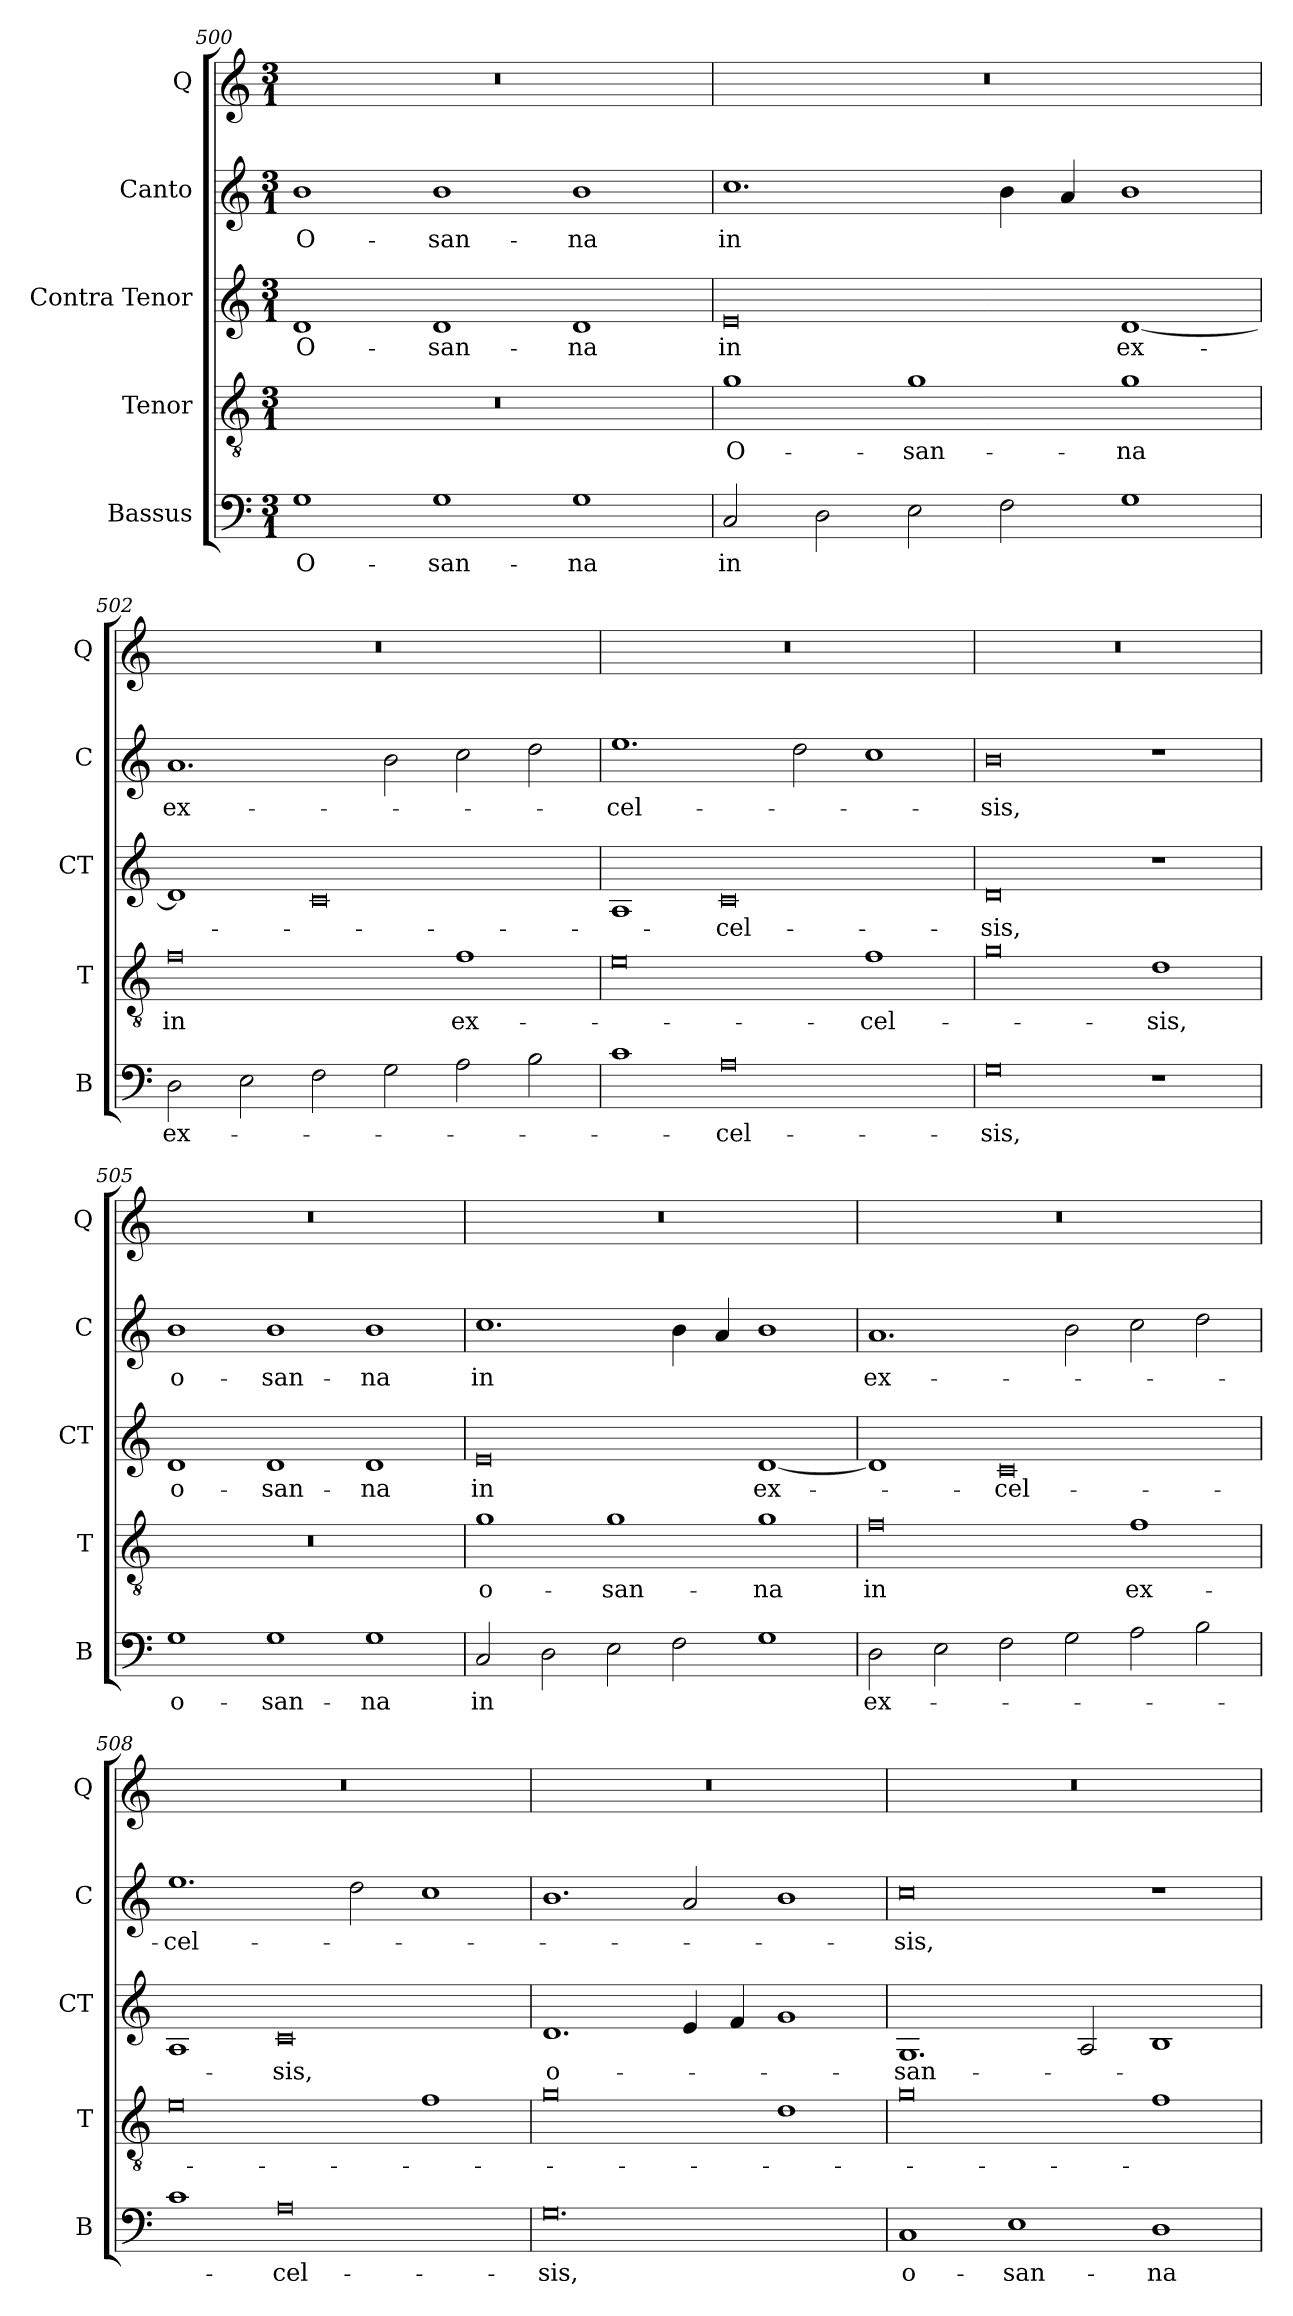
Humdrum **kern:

**kern	**text	**kern	**text	**kern	**text	**kern	**text	**kern
*part5	*part5	*part4	*part4	*part3	*part3	*part2	*part2	*part1
*staff5	*staff5	*staff4	*staff4	*staff3	*staff3	*staff2	*staff2	*staff1
*I"Bassus	*	*I"Tenor	*	*I"Contra Tenor	*	*I"Canto	*	*I"Q
*I'B	*	*I'T	*	*I'CT	*	*I'C	*	*I'Q
!!LO:PB:g=z
*clefF4	*	*clefGv2	*	*clefG2	*	*clefG2	*	*clefG2
*k[]	*	*k[]	*	*k[]	*	*k[]	*	*k[]
*C:	*	*C:	*	*C:	*	*C:	*	*C:
*M3/1	*	*M3/1	*	*M3/1	*	*M3/1	*	*M3/1
=500	=500	=500	=500	=500	=500	=500	=500	=500
!	!LO:LY:b	!	!	!	!	!	!	!
!	!	!	!	!	!LO:LY:b	!	!	!
!	!	!	!	!	!	!	!LO:LY:b	!
1G	O-	0.r	.	1d	O-	1b	O-	0.r
!	!LO:LY:b	!	!	!	!	!	!	!
!	!	!	!	!	!LO:LY:b	!	!	!
!	!	!	!	!	!	!	!LO:LY:b	!
1G	-san-	.	.	1d	-san-	1b	-san-	.
!	!LO:LY:b	!	!	!	!	!	!	!
!	!	!	!	!	!LO:LY:b	!	!	!
!	!	!	!	!	!	!	!LO:LY:b	!
1G	-na	.	.	1d	-na	1b	-na	.
=501	=501	=501	=501	=501	=501	=501	=501	=501
!	!LO:LY:b	!	!	!	!	!	!	!
!	!	!	!LO:LY:b	!	!	!	!	!
!	!	!	!	!	!LO:LY:b	!	!	!
!	!	!	!	!	!	!	!LO:LY:b	!
2C/	in	1g	O-	0e	in	1.cc	in	0.r
2D\	.	.	.	.	.	.	.	.
!	!	!	!LO:LY:b	!	!	!	!	!
2E\	.	1g	-san-	.	.	.	.	.
2F\	.	.	.	.	.	4b\	.	.
.	.	.	.	.	.	4a/	.	.
!	!	!	!LO:LY:b	!	!	!	!	!
!	!	!	!	!	!LO:LY:b	!	!	!
1G	.	1g	-na	[1d	ex-	1b	.	.
=502	=502	=502	=502	=502	=502	=502	=502	=502
!	!LO:LY:b	!	!	!	!	!	!	!
!	!	!	!LO:LY:b	!	!	!	!	!
!	!	!	!	!	!	!	!LO:LY:b	!
2D\	ex-	0f	in	1d]	.	1.a	ex-	0.r
2E\	.	.	.	.	.	.	.	.
2F\	.	.	.	0c	.	.	.	.
2G\	.	.	.	.	.	2b\	.	.
!	!	!	!LO:LY:b	!	!	!	!	!
2A\	.	1f	ex-	.	.	2cc\	.	.
2B\	.	.	.	.	.	2dd\	.	.
=503	=503	=503	=503	=503	=503	=503	=503	=503
!	!	!	!	!	!	!	!LO:LY:b	!
1c	.	0e	.	1A	.	1.ee	-cel-	0.r
!	!LO:LY:b	!	!	!	!	!	!	!
!	!	!	!	!	!LO:LY:b	!	!	!
0A	-cel-	.	.	0c	-cel-	.	.	.
.	.	.	.	.	.	2dd\	.	.
!	!	!	!LO:LY:b	!	!	!	!	!
.	.	1f	-cel-	.	.	1cc	.	.
=504	=504	=504	=504	=504	=504	=504	=504	=504
!	!LO:LY:b	!	!	!	!	!	!	!
!	!	!	!	!	!LO:LY:b	!	!	!
!	!	!	!	!	!	!	!LO:LY:b	!
0G	-sis,	0g	.	0d	-sis,	0b	-sis,	0.r
!	!	!	!LO:LY:b	!	!	!	!	!
1r	.	1d	-sis,	1r	.	1r	.	.
=505	=505	=505	=505	=505	=505	=505	=505	=505
!	!LO:LY:b	!	!	!	!	!	!	!
!	!	!	!	!	!LO:LY:b	!	!	!
!	!	!	!	!	!	!	!LO:LY:b	!
1G	o-	0.r	.	1d	o-	1b	o-	0.r
!	!LO:LY:b	!	!	!	!	!	!	!
!	!	!	!	!	!LO:LY:b	!	!	!
!	!	!	!	!	!	!	!LO:LY:b	!
1G	-san-	.	.	1d	-san-	1b	-san-	.
!	!LO:LY:b	!	!	!	!	!	!	!
!	!	!	!	!	!LO:LY:b	!	!	!
!	!	!	!	!	!	!	!LO:LY:b	!
1G	-na	.	.	1d	-na	1b	-na	.
=506	=506	=506	=506	=506	=506	=506	=506	=506
!	!LO:LY:b	!	!	!	!	!	!	!
!	!	!	!LO:LY:b	!	!	!	!	!
!	!	!	!	!	!LO:LY:b	!	!	!
!	!	!	!	!	!	!	!LO:LY:b	!
2C/	in	1g	o-	0e	in	1.cc	in	0.r
2D\	.	.	.	.	.	.	.	.
!	!	!	!LO:LY:b	!	!	!	!	!
2E\	.	1g	-san-	.	.	.	.	.
2F\	.	.	.	.	.	4b\	.	.
.	.	.	.	.	.	4a/	.	.
!	!	!	!LO:LY:b	!	!	!	!	!
!	!	!	!	!	!LO:LY:b	!	!	!
1G	.	1g	-na	[1d	ex-	1b	.	.
!!LO:LB:g=z
=507	=507	=507	=507	=507	=507	=507	=507	=507
!	!LO:LY:b	!	!	!	!	!	!	!
!	!	!	!LO:LY:b	!	!	!	!	!
!	!	!	!	!	!	!	!LO:LY:b	!
2D\	ex-	0f	in	1d]	.	1.a	ex-	0.r
2E\	.	.	.	.	.	.	.	.
!	!	!	!	!	!LO:LY:b	!	!	!
2F\	.	.	.	0c	-cel-	.	.	.
2G\	.	.	.	.	.	2b\	.	.
!	!	!	!LO:LY:b	!	!	!	!	!
2A\	.	1f	ex-	.	.	2cc\	.	.
2B\	.	.	.	.	.	2dd\	.	.
=508	=508	=508	=508	=508	=508	=508	=508	=508
!	!	!	!	!	!	!	!LO:LY:b	!
1c	.	0e	.	1A	.	1.ee	-cel-	0.r
!	!LO:LY:b	!	!	!	!	!	!	!
!	!	!	!	!	!LO:LY:b	!	!	!
0A	-cel-	.	.	0c	-sis,	.	.	.
.	.	.	.	.	.	2dd\	.	.
.	.	1f	.	.	.	1cc	.	.
=509	=509	=509	=509	=509	=509	=509	=509	=509
!	!LO:LY:b	!	!	!	!	!	!	!
!	!	!	!	!	!LO:LY:b	!	!	!
0.G	-sis,	0g	.	1.d	o-	1.b	.	0.r
.	.	.	.	4e/	.	2a/	.	.
.	.	.	.	4f/	.	.	.	.
.	.	1d	.	1g	.	1b	.	.
=510	=510	=510	=510	=510	=510	=510	=510	=510
!	!LO:LY:b	!	!	!	!	!	!	!
!	!	!	!	!	!LO:LY:b	!	!	!
!	!	!	!	!	!	!	!LO:LY:b	!
1C	o-	0g	.	1.G	-san-	0cc	-sis,	0.r
!	!LO:LY:b	!	!	!	!	!	!	!
1E	-san-	.	.	.	.	.	.	.
.	.	.	.	2A/	.	.	.	.
!	!LO:LY:b	!	!	!	!	!	!	!
1D	-na	1f	.	1B	.	1r	.	.
=	=	=	=	=	=	=	=	=
*-	*-	*-	*-	*-	*-	*-	*-	*-
